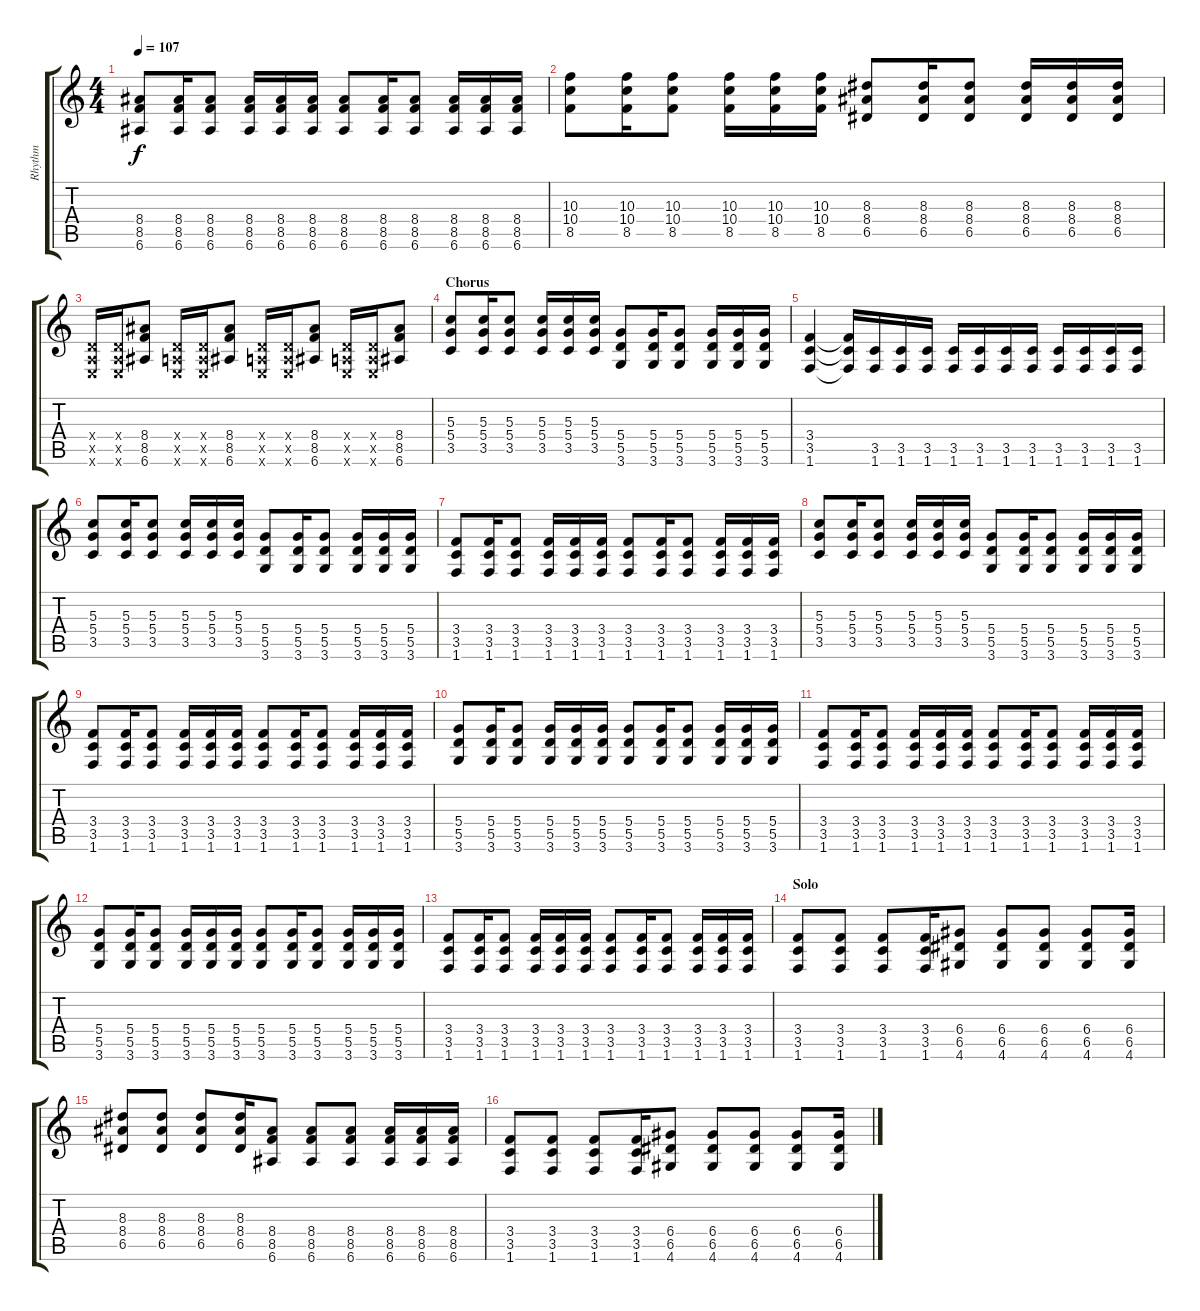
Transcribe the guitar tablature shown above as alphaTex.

\track ("Rhythm" "Rhythm") {instrument distortionguitar}
\staff {score tabs}
\tuning (E4 B3 G3 D3 A2 E2) {hide}
\ts (4 4)
\tempo 107
\clef g2
\ks c
(8.4 8.5 6.6).8{dy f} (8.4 8.5 6.6).16 (8.4 8.5 6.6).8 (8.4 8.5 6.6).16 (8.4 8.5 6.6).16 (8.4 8.5 6.6).16 (8.4 8.5 6.6).8 (8.4 8.5 6.6).16 (8.4 8.5 6.6).8 (8.4 8.5 6.6).16 (8.4 8.5 6.6).16 (8.4 8.5 6.6).16 |
(10.3 10.4 8.5).8 (10.3 10.4 8.5).16 (10.3 10.4 8.5).8 (10.3 10.4 8.5).16 (10.3 10.4 8.5).16 (10.3 10.4 8.5).16 (8.3 8.4 6.5).8 (8.3 8.4 6.5).16 (8.3 8.4 6.5).8 (8.3 8.4 6.5).16 (8.3 8.4 6.5).16 (8.3 8.4 6.5).16 |
(0.4{x} 0.5{x} 0.6{x}).16 (0.4{x} 0.5{x} 0.6{x}).16 (8.4 8.5 6.6).8 (0.4{x} 0.5{x} 0.6{x}).16 (0.4{x} 0.5{x} 0.6{x}).16 (8.4 8.5 6.6).8 (0.4{x} 0.5{x} 0.6{x}).16 (0.4{x} 0.5{x} 0.6{x}).16 (8.4 8.5 6.6).8 (0.4{x} 0.5{x} 0.6{x}).16 (0.4{x} 0.5{x} 0.6{x}).16 (8.4 8.5 6.6).8 |
\section ("" "Chorus")
(5.3 5.4 3.5).8 (5.3 5.4 3.5).16 (5.3 5.4 3.5).8 (5.3 5.4 3.5).16 (5.3 5.4 3.5).16 (5.3 5.4 3.5).16 (5.4 5.5 3.6).8 (5.4 5.5 3.6).16 (5.4 5.5 3.6).8 (5.4 5.5 3.6).16 (5.4 5.5 3.6).16 (5.4 5.5 3.6).16 |
(3.4 3.5 1.6).4 (3.4{t} 3.5{t} 1.6{t}).16 (3.5 1.6).16 (3.5 1.6).16 (3.5 1.6).16 (3.5 1.6).16 (3.5 1.6).16 (3.5 1.6).16 (3.5 1.6).16 (3.5 1.6).16 (3.5 1.6).16 (3.5 1.6).16 (3.5 1.6).16 |
(5.3 5.4 3.5).8 (5.3 5.4 3.5).16 (5.3 5.4 3.5).8 (5.3 5.4 3.5).16 (5.3 5.4 3.5).16 (5.3 5.4 3.5).16 (5.4 5.5 3.6).8 (5.4 5.5 3.6).16 (5.4 5.5 3.6).8 (5.4 5.5 3.6).16 (5.4 5.5 3.6).16 (5.4 5.5 3.6).16 |
(3.4 3.5 1.6).8 (3.4 3.5 1.6).16 (3.4 3.5 1.6).8 (3.4 3.5 1.6).16 (3.4 3.5 1.6).16 (3.4 3.5 1.6).16 (3.4 3.5 1.6).8 (3.4 3.5 1.6).16 (3.4 3.5 1.6).8 (3.4 3.5 1.6).16 (3.4 3.5 1.6).16 (3.4 3.5 1.6).16 |
(5.3 5.4 3.5).8 (5.3 5.4 3.5).16 (5.3 5.4 3.5).8 (5.3 5.4 3.5).16 (5.3 5.4 3.5).16 (5.3 5.4 3.5).16 (5.4 5.5 3.6).8 (5.4 5.5 3.6).16 (5.4 5.5 3.6).8 (5.4 5.5 3.6).16 (5.4 5.5 3.6).16 (5.4 5.5 3.6).16 |
(3.4 3.5 1.6).8 (3.4 3.5 1.6).16 (3.4 3.5 1.6).8 (3.4 3.5 1.6).16 (3.4 3.5 1.6).16 (3.4 3.5 1.6).16 (3.4 3.5 1.6).8 (3.4 3.5 1.6).16 (3.4 3.5 1.6).8 (3.4 3.5 1.6).16 (3.4 3.5 1.6).16 (3.4 3.5 1.6).16 |
(5.4 5.5 3.6).8 (5.4 5.5 3.6).16 (5.4 5.5 3.6).8 (5.4 5.5 3.6).16 (5.4 5.5 3.6).16 (5.4 5.5 3.6).16 (5.4 5.5 3.6).8 (5.4 5.5 3.6).16 (5.4 5.5 3.6).8 (5.4 5.5 3.6).16 (5.4 5.5 3.6).16 (5.4 5.5 3.6).16 |
(3.4 3.5 1.6).8 (3.4 3.5 1.6).16 (3.4 3.5 1.6).8 (3.4 3.5 1.6).16 (3.4 3.5 1.6).16 (3.4 3.5 1.6).16 (3.4 3.5 1.6).8 (3.4 3.5 1.6).16 (3.4 3.5 1.6).8 (3.4 3.5 1.6).16 (3.4 3.5 1.6).16 (3.4 3.5 1.6).16 |
(5.4 5.5 3.6).8 (5.4 5.5 3.6).16 (5.4 5.5 3.6).8 (5.4 5.5 3.6).16 (5.4 5.5 3.6).16 (5.4 5.5 3.6).16 (5.4 5.5 3.6).8 (5.4 5.5 3.6).16 (5.4 5.5 3.6).8 (5.4 5.5 3.6).16 (5.4 5.5 3.6).16 (5.4 5.5 3.6).16 |
(3.4 3.5 1.6).8 (3.4 3.5 1.6).16 (3.4 3.5 1.6).8 (3.4 3.5 1.6).16 (3.4 3.5 1.6).16 (3.4 3.5 1.6).16 (3.4 3.5 1.6).8 (3.4 3.5 1.6).16 (3.4 3.5 1.6).8 (3.4 3.5 1.6).16 (3.4 3.5 1.6).16 (3.4 3.5 1.6).16 |
\section ("" "Solo")
(3.4 3.5 1.6).8 (3.4 3.5 1.6).8 (3.4 3.5 1.6).8 (3.4 3.5 1.6).16 (6.4 6.5 4.6).8 (6.4 6.5 4.6).8 (6.4 6.5 4.6).8 (6.4 6.5 4.6).8 (6.4 6.5 4.6).16 |
(8.3 8.4 6.5).8 (8.3 8.4 6.5).8 (8.3 8.4 6.5).8 (8.3 8.4 6.5).16 (8.4 8.5 6.6).8 (8.4 8.5 6.6).8 (8.4 8.5 6.6).8 (8.4 8.5 6.6).16 (8.4 8.5 6.6).16 (8.4 8.5 6.6).16 |
(3.4 3.5 1.6).8 (3.4 3.5 1.6).8 (3.4 3.5 1.6).8 (3.4 3.5 1.6).16 (6.4 6.5 4.6).8 (6.4 6.5 4.6).8 (6.4 6.5 4.6).8 (6.4 6.5 4.6).8 (6.4 6.5 4.6).16
